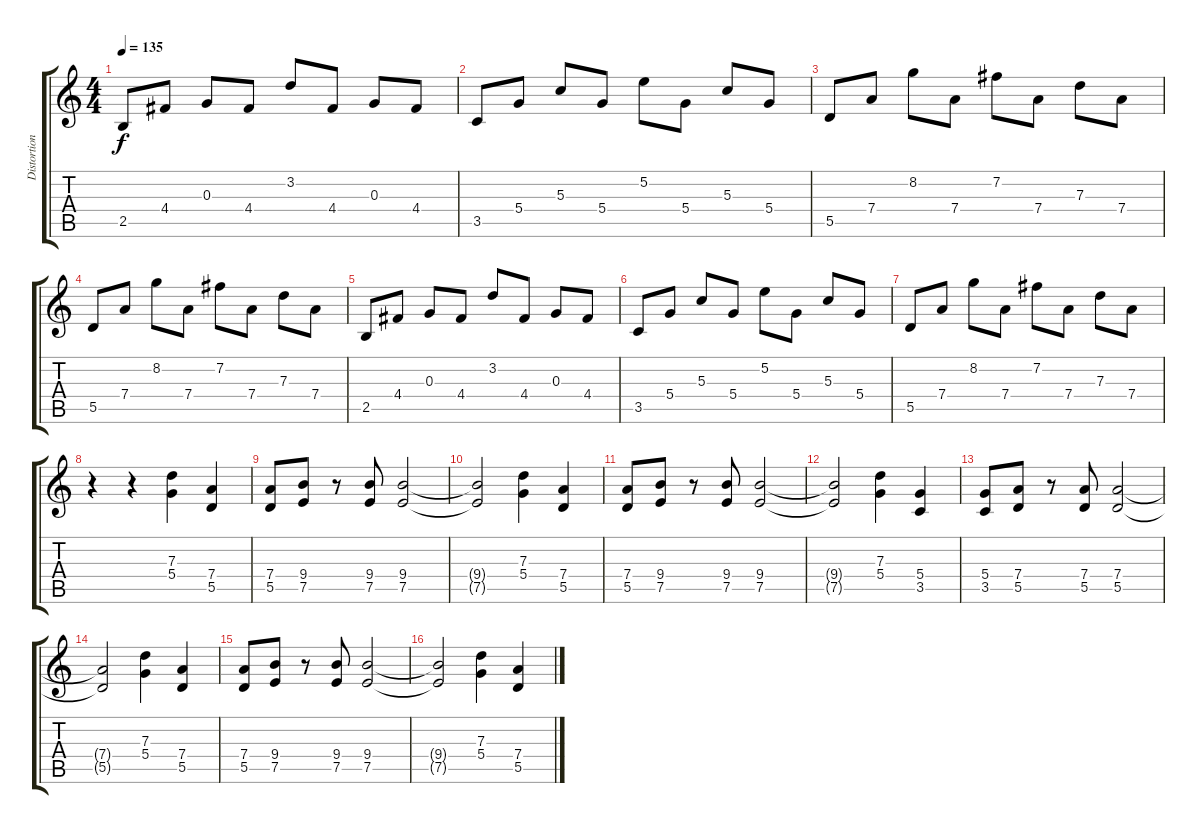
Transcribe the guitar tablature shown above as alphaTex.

\track ("Distortion" "Distortion") {instrument overdrivenguitar}
\staff {score tabs}
\tuning (E4 B3 G3 D3 A2 E2) {hide}
\ts (4 4)
\tempo 135
\clef g2
\ks c
2.5.8{dy f} 4.4.8 0.3.8 4.4.8 3.2.8 4.4.8 0.3.8 4.4.8 |
3.5.8 5.4.8 5.3.8 5.4.8 5.2.8 5.4.8 5.3.8 5.4.8 |
5.5.8 7.4.8 8.2.8 7.4.8 7.2.8 7.4.8 7.3.8 7.4.8 |
5.5.8 7.4.8 8.2.8 7.4.8 7.2.8 7.4.8 7.3.8 7.4.8 |
2.5.8 4.4.8 0.3.8 4.4.8 3.2.8 4.4.8 0.3.8 4.4.8 |
3.5.8 5.4.8 5.3.8 5.4.8 5.2.8 5.4.8 5.3.8 5.4.8 |
5.5.8 7.4.8 8.2.8 7.4.8 7.2.8 7.4.8 7.3.8 7.4.8 |
r.4 r.4 (7.3 5.4).4 (7.4 5.5).4 |
(7.4 5.5).8 (9.4 7.5).8 r.8 (9.4 7.5).8 (9.4 7.5).2 |
(9.4{t} 7.5{t}).2 (7.3 5.4).4 (7.4 5.5).4 |
(7.4 5.5).8 (9.4 7.5).8 r.8 (9.4 7.5).8 (9.4 7.5).2 |
(9.4{t} 7.5{t}).2 (7.3 5.4).4 (5.4 3.5).4 |
(5.4 3.5).8 (7.4 5.5).8 r.8 (7.4 5.5).8 (7.4 5.5).2 |
(7.4{t} 5.5{t}).2 (7.3 5.4).4 (7.4 5.5).4 |
(7.4 5.5).8 (9.4 7.5).8 r.8 (9.4 7.5).8 (9.4 7.5).2 |
(9.4{t} 7.5{t}).2 (7.3 5.4).4 (7.4 5.5).4
